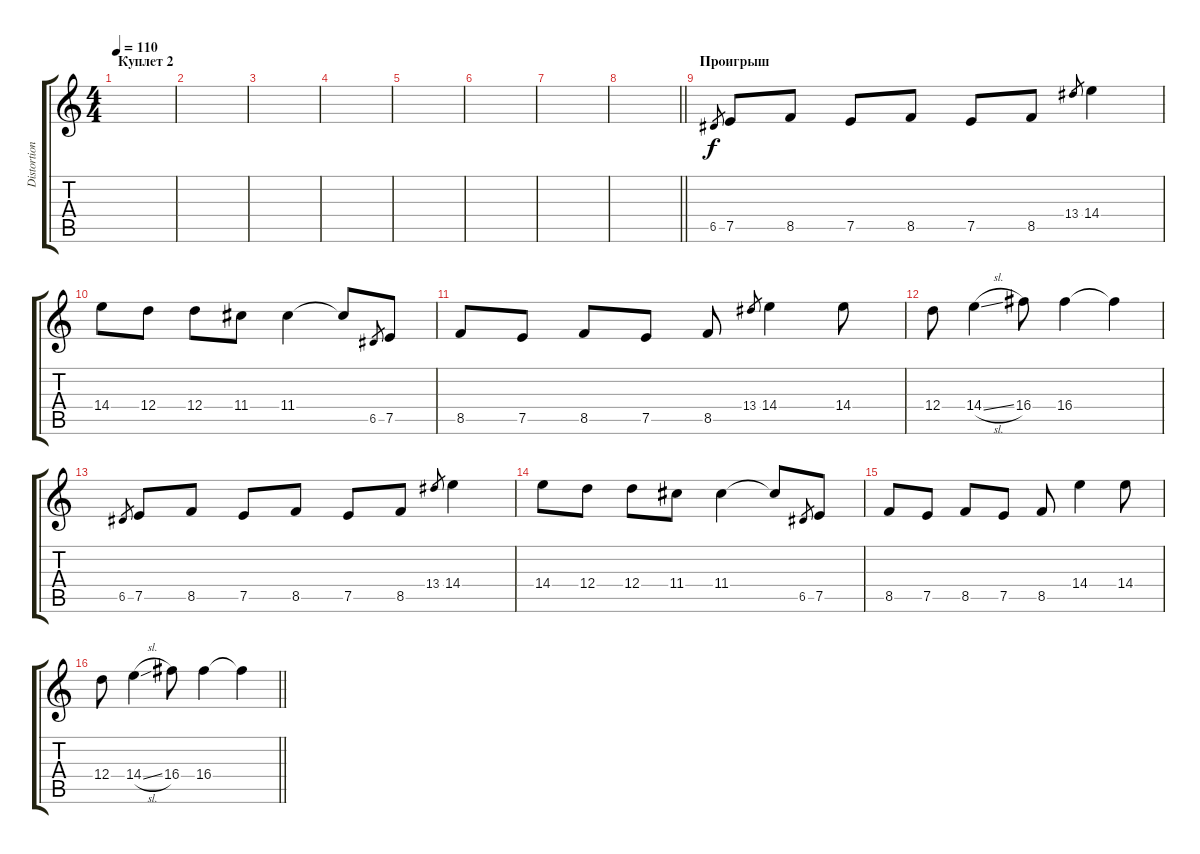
\track ("Distortion (1 гитара)" "Distortion") {instrument distortionguitar}
\staff {score tabs}
\tuning (E4 B3 G3 D3 A2 E2) {hide}
\ts (4 4)
\section ("" "Куплет 2")
\tempo 110
\clef g2
\ks c
|
|
|
|
|
|
|
\barLineRight lightlight
|
\section ("" "Проигрыш")
6.5.8{gr} 7.5.8 8.5.8 7.5.8 8.5.8 7.5.8 8.5.8 13.4.8{gr} 14.4.4 |
14.4.8 12.4.8 12.4.8 11.4.8 11.4.4 11.4{t}.8 6.5.8{gr} 7.5.8 |
8.5.8 7.5.8 8.5.8 7.5.8 8.5.8 13.4.8{gr} 14.4.4 14.4.8 |
12.4.8 14.4{sl}.4 16.4.8 16.4.4 16.4{t}.4 |
6.5.8{gr} 7.5.8 8.5.8 7.5.8 8.5.8 7.5.8 8.5.8 13.4.8{gr} 14.4.4 |
14.4.8 12.4.8 12.4.8 11.4.8 11.4.4 11.4{t}.8 6.5.8{gr} 7.5.8 |
8.5.8 7.5.8 8.5.8 7.5.8 8.5.8 14.4.4 14.4.8 |
\barLineRight lightlight
12.4.8 14.4{sl}.4 16.4.8 16.4.4 16.4{t}.4
